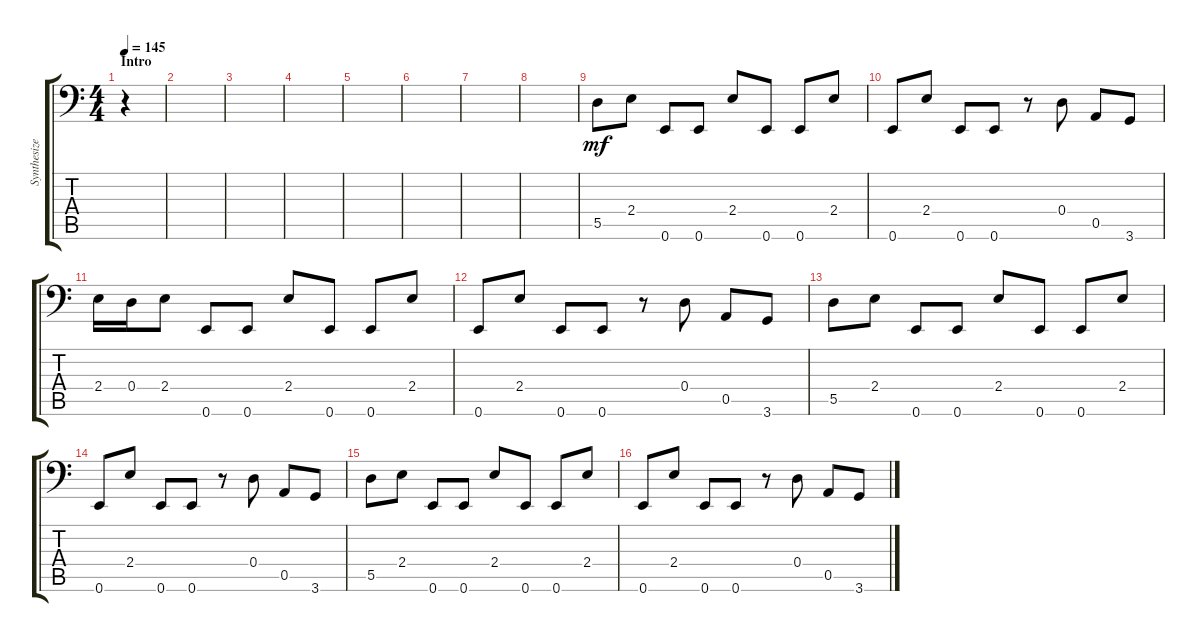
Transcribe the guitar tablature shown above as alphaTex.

\track ("Synthesizer" "Synthesize") {instrument pad3polysynth}
\staff {score tabs}
\tuning (E4 B3 G3 D3 A2 E2) {hide}
\ts (4 4)
\section ("" "Intro")
\tempo 145
\clef f4
\ks c
r.4{dy mf instrument pad3polysynth} |
|
|
|
|
|
|
|
5.5.8 2.4.8 0.6.8 0.6.8 2.4.8 0.6.8 0.6.8 2.4.8 |
0.6.8 2.4.8 0.6.8 0.6.8 r.8 0.4.8 0.5.8 3.6.8 |
2.4.16 0.4.16 2.4.8 0.6.8 0.6.8 2.4.8 0.6.8 0.6.8 2.4.8 |
0.6.8 2.4.8 0.6.8 0.6.8 r.8 0.4.8 0.5.8 3.6.8 |
5.5.8 2.4.8 0.6.8 0.6.8 2.4.8 0.6.8 0.6.8 2.4.8 |
0.6.8 2.4.8 0.6.8 0.6.8 r.8 0.4.8 0.5.8 3.6.8 |
5.5.8 2.4.8 0.6.8 0.6.8 2.4.8 0.6.8 0.6.8 2.4.8 |
0.6.8 2.4.8 0.6.8 0.6.8 r.8 0.4.8 0.5.8 3.6.8
